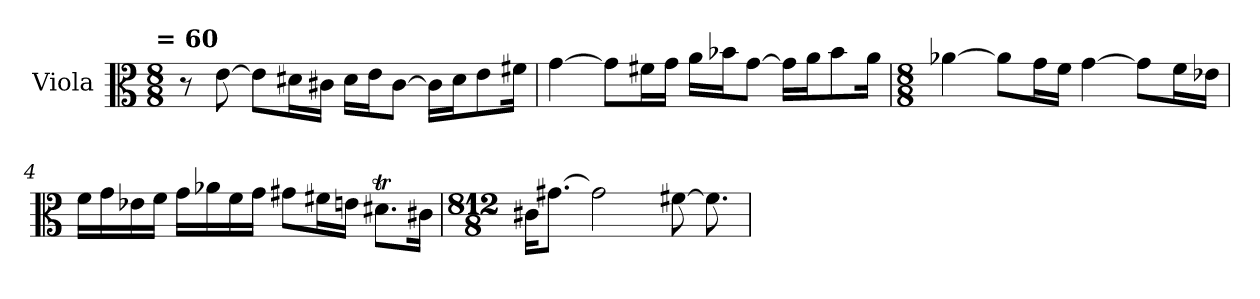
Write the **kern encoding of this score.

**kern
*part1
*staff1
*I"Viola
*I'Vla.
*clefC3
*k[]
!!LO:TX:omd:t= = 60
*M8/8
*MM30
=1
8r
[8e\
8e\L]
16d#X\L
16c#X\JJ
16d#\LL
16e\J
[8c#\J
16c#\LL]
16d#\J
8e\
16f#X\Jk
=2
[4g\
8g\L]
16f#X\L
16g\JJ
16a\LL
16b-X\J
[8g\J
16g\LL]
16a\J
8b-\
16a\Jk
=3
*M8/8
[4a-X\
8a-\L]
16g\L
16f\JJ
[4g\
8g\L]
16f\L
16e-X\JJ
!!LO:LB:g=z
=4
16f\LL
16g\
16e-X\
16f\JJ
16g\LL
16a-X\
16f\
16g\JJ
8g#X\L
16f#X\L
16en\JJ
8.d#Xt\L
16c#X\Jk
=5
*M812/8
16c#X\KL
[8.g#X\J
2g#\]
[8f#X\
8.f#\]
=
*-
